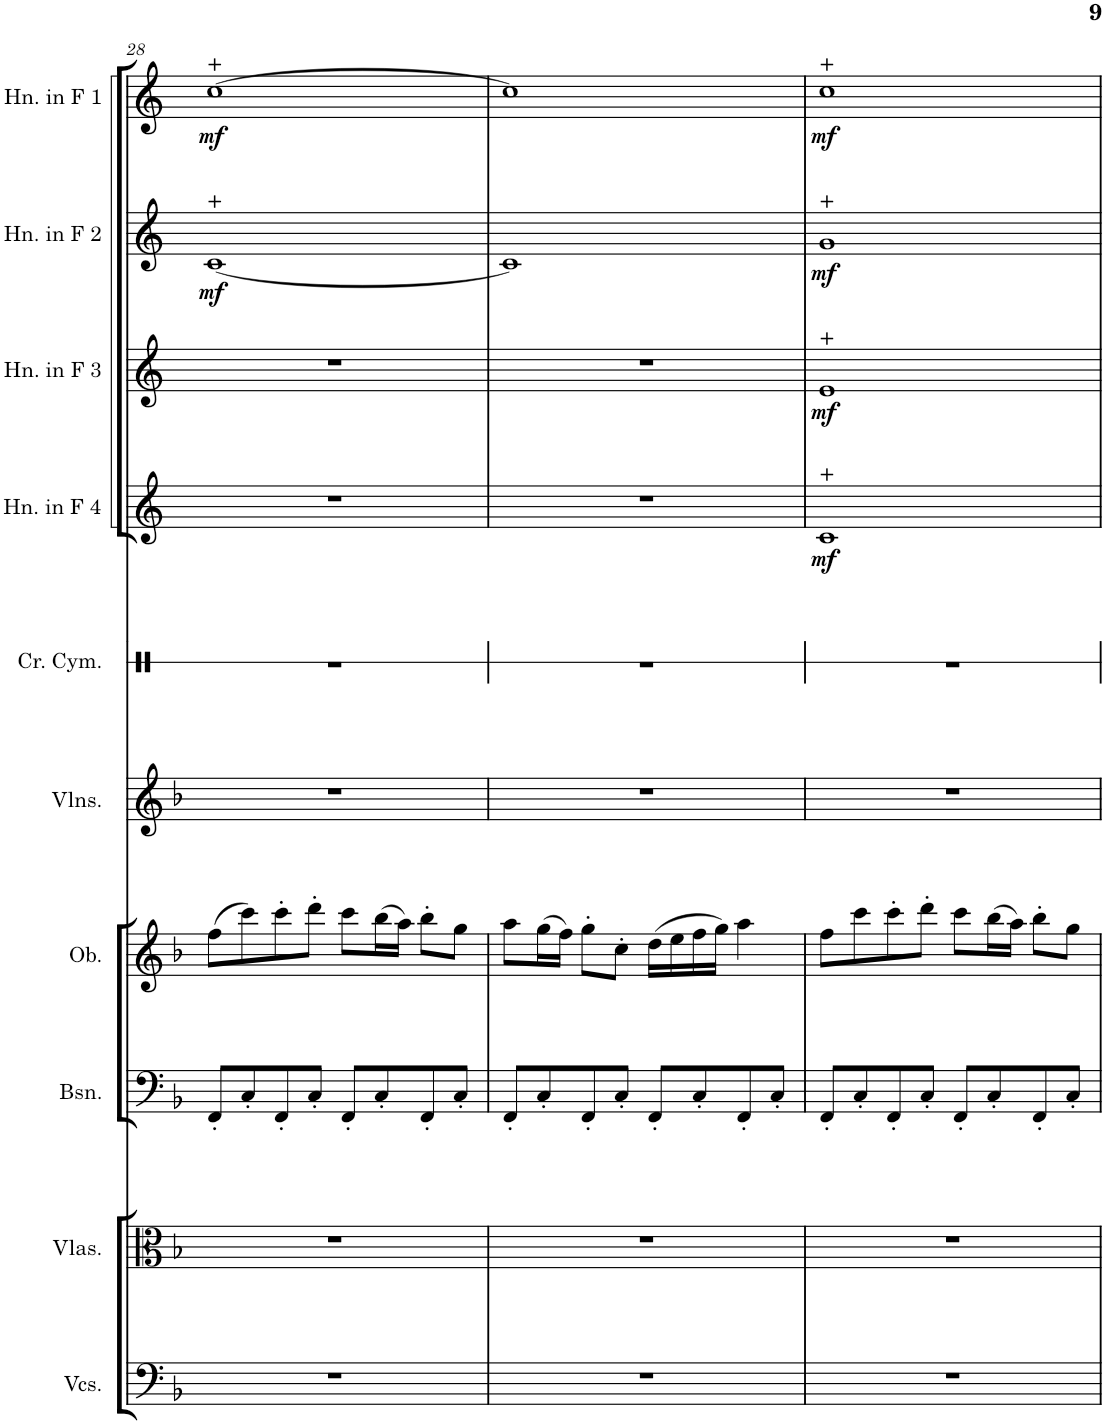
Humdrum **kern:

**kern	**kern	**kern	**kern	**kern	**kern	**kern	**dynam	**kern	**dynam	**kern	**dynam	**kern	**dynam
*part10	*part9	*part8	*part7	*part6	*part5	*part4	*part4	*part3	*part3	*part2	*part2	*part1	*part1
*staff10	*staff9	*staff8	*staff7	*staff6	*staff5	*staff4	*staff4	*staff3	*staff3	*staff2	*staff2	*staff1	*staff1
*I"Violoncellos	*I"Violas	*I"Bassoon	*I"Oboe	*I"Violins	*I"Crash Cymbal	*I"Horn in F 4	*	*I"Horn in F 3	*	*I"Horn in F 2	*	*I"Horn in F 1	*
*I'Vcs.	*I'Vlas.	*I'Bsn.	*I'Ob.	*I'Vlns.	*I'Cr. Cym.	*I'Hn. in F 4	*	*I'Hn. in F 3	*	*I'Hn. in F 2	*	*I'Hn. in F 1	*
!!LO:PB:g=z
*clefF4	*clefC3	*clefF4	*clefG2	*clefG2	*clefX	*clefG2	*	*clefG2	*	*clefG2	*	*clefG2	*
*	*	*	*	*	*	*Trd4c7	*	*Trd4c7	*	*Trd4c7	*	*Trd4c7	*
*k[b-]	*k[b-]	*k[b-]	*k[b-]	*k[b-]	*k[]	*k[]	*	*k[]	*	*k[]	*	*k[]	*
*M4/4	*M4/4	*M4/4	*M4/4	*M4/4	*M4/4	*M4/4	*	*M4/4	*	*M4/4	*	*M4/4	*
=28	=28	=28	=28	=28	=28	=28	=28	=28	=28	=28	=28	=28	=28
!	!	!	!	!	!	!	!	!	!	!	!LO:DY:b	!	!LO:DY:b
1r	1r	8FF'/L	(8ff\L	1r	1r	1r	.	1r	.	[1c	mf	[1cc	mf
.	.	8C'/	8ccc\)	.	.	.	.	.	.	.	.	.	.
.	.	8FF'/	8ccc'\	.	.	.	.	.	.	.	.	.	.
.	.	8C'/J	8ddd'\J	.	.	.	.	.	.	.	.	.	.
.	.	8FF'/L	8ccc\L	.	.	.	.	.	.	.	.	.	.
.	.	8C'/	(16bb-\L	.	.	.	.	.	.	.	.	.	.
.	.	.	16aa\JJ)	.	.	.	.	.	.	.	.	.	.
.	.	8FF'/	8bb-'\L	.	.	.	.	.	.	.	.	.	.
.	.	8C'/J	8gg\J	.	.	.	.	.	.	.	.	.	.
=29	=29	=29	=29	=29	=29	=29	=29	=29	=29	=29	=29	=29	=29
1r	1r	8FF'/L	8aa\L	1r	1r	1r	.	1r	.	1c]	.	1cc]	.
.	.	8C'/	(16gg\L	.	.	.	.	.	.	.	.	.	.
.	.	.	16ff\JJ)	.	.	.	.	.	.	.	.	.	.
.	.	8FF'/	8gg'\L	.	.	.	.	.	.	.	.	.	.
.	.	8C'/J	8cc'\J	.	.	.	.	.	.	.	.	.	.
.	.	8FF'/L	(16dd\LL	.	.	.	.	.	.	.	.	.	.
.	.	.	16ee\	.	.	.	.	.	.	.	.	.	.
.	.	8C'/	16ff\	.	.	.	.	.	.	.	.	.	.
.	.	.	16gg\JJ)	.	.	.	.	.	.	.	.	.	.
.	.	8FF'/	4aa\	.	.	.	.	.	.	.	.	.	.
.	.	8C'/J	.	.	.	.	.	.	.	.	.	.	.
=30	=30	=30	=30	=30	=30	=30	=30	=30	=30	=30	=30	=30	=30
!	!	!	!	!	!	!	!LO:DY:b	!	!LO:DY:b	!	!LO:DY:b	!	!LO:DY:b
1r	1r	8FF'/L	8ff\L	1r	1r	1c	mf	1e	mf	1g	mf	1cc	mf
.	.	8C'/	8ccc\	.	.	.	.	.	.	.	.	.	.
.	.	8FF'/	8ccc'\	.	.	.	.	.	.	.	.	.	.
.	.	8C'/J	8ddd'\J	.	.	.	.	.	.	.	.	.	.
.	.	8FF'/L	8ccc\L	.	.	.	.	.	.	.	.	.	.
.	.	8C'/	(16bb-\L	.	.	.	.	.	.	.	.	.	.
.	.	.	16aa\JJ)	.	.	.	.	.	.	.	.	.	.
.	.	8FF'/	8bb-'\L	.	.	.	.	.	.	.	.	.	.
.	.	8C'/J	8gg\J	.	.	.	.	.	.	.	.	.	.
=	=	=	=	=	=	=	=	=	=	=	=	=	=
*-	*-	*-	*-	*-	*-	*-	*-	*-	*-	*-	*-	*-	*-
